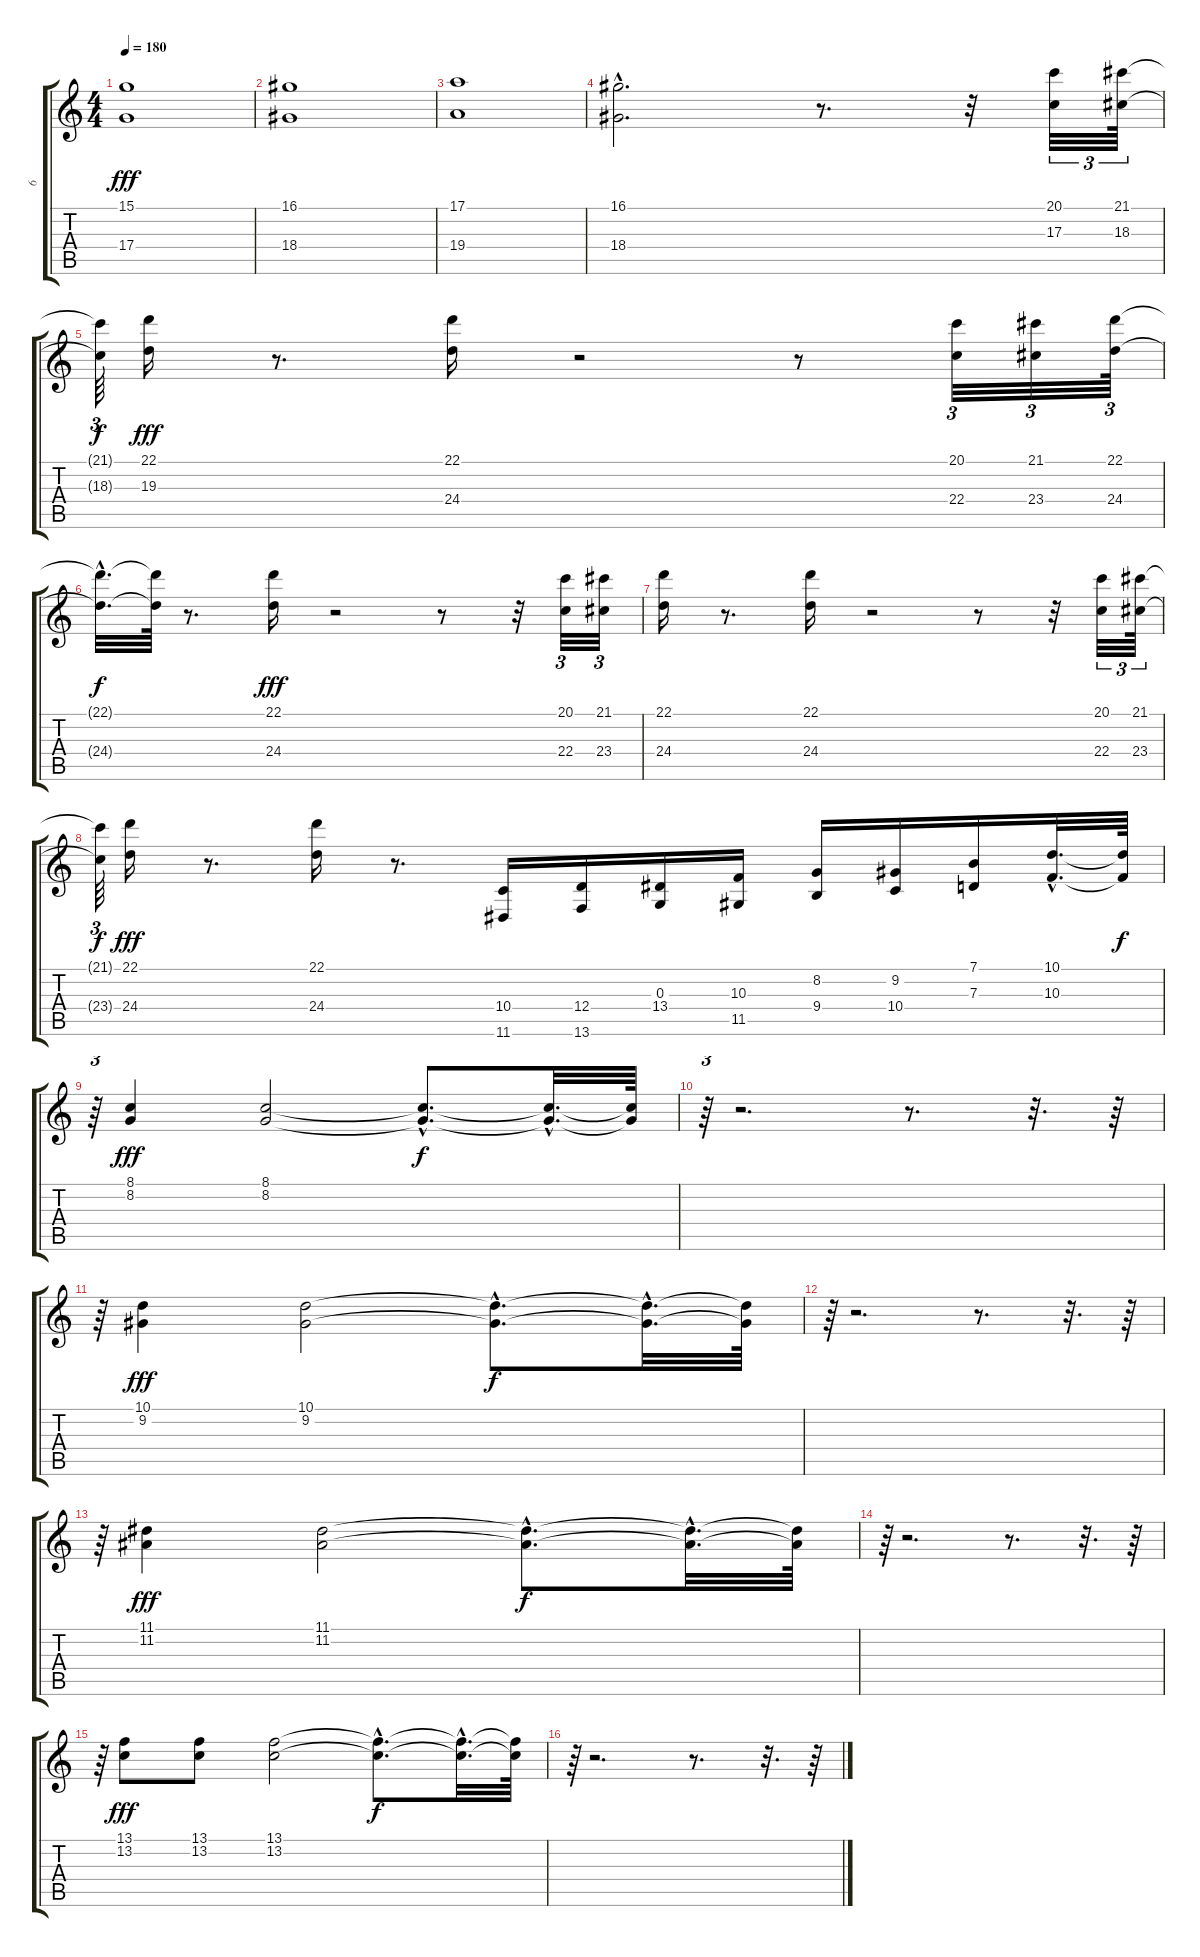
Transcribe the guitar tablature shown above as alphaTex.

\track ("6" "6") {instrument stringensemble1}
\staff {score tabs}
\tuning (E4 B3 G3 D3 A2 E2) {hide}
\ts (4 4)
\tempo 180
\clef g2
\ks c
(15.1 17.4).1{dy fff} |
(16.1 18.4).1 |
(17.1 19.4).1 |
(16.1{hac} 18.4{hac}).2{d} r.8{d} r.32 (20.1 17.3).32{tu (3 2)} (21.1 18.3).64{tu (3 2)} |
(21.1{t} 18.3{t}).64{tu (3 2) dy f} (22.1 19.3).16{dy fff} r.8{d} (22.1 24.4).16 r.2 r.8 (20.1 22.4).32{tu (3 2)} (21.1 23.4).32{tu (3 2)} (22.1 24.4).64{tu (3 2)} |
(22.1{hac t} 24.4{hac t}).32{d dy f} (22.1{t} 24.4{t}).64 r.8{d} (22.1 24.4).16{dy fff} r.2 r.8 r.32 (20.1 22.4).32{tu (3 2)} (21.1 23.4).32{tu (3 2)} |
(22.1 24.4).16 r.8{d} (22.1 24.4).16 r.2 r.8 r.32 (20.1 22.4).32{tu (3 2)} (21.1 23.4).64{tu (3 2)} |
(21.1{t} 23.4{t}).64{tu (3 2) dy f} (22.1 24.4).16{dy fff} r.8{d} (22.1 24.4).16 r.8{d} (10.4 11.6).16 (12.4 13.6).16 (0.3 13.4).16 (10.3 11.5).16 (8.2 9.4).16 (9.2 10.4).16 (7.1 7.3).16 (10.1{hac} 10.3{hac}).32{d} (10.1{t} 10.3{t}).64{dy f} |
r.64{tu (3 2)} (8.1 8.2).4{dy fff} (8.1 8.2).2 (8.1{hac t} 8.2{hac t}).8{d dy f} (8.1{hac t} 8.2{hac t}).32{d} (8.1{t} 8.2{t}).64 |
r.64{tu (3 2)} r.2{d} r.8{d} r.32{d} r.64 |
r.64{tu (3 2)} (10.1 9.2).4{dy fff} (10.1 9.2).2 (10.1{hac t} 9.2{hac t}).8{d dy f} (10.1{hac t} 9.2{hac t}).32{d} (10.1{t} 9.2{t}).64 |
r.64{tu (3 2)} r.2{d} r.8{d} r.32{d} r.64 |
r.64{tu (3 2)} (11.1 11.2).4{dy fff} (11.1 11.2).2 (11.1{hac t} 11.2{hac t}).8{d dy f} (11.1{hac t} 11.2{hac t}).32{d} (11.1{t} 11.2{t}).64 |
r.64{tu (3 2)} r.2{d} r.8{d} r.32{d} r.64 |
r.64{tu (3 2)} (13.1 13.2).8{dy fff} (13.1 13.2).8 (13.1 13.2).2 (13.1{hac t} 13.2{hac t}).8{d dy f} (13.1{hac t} 13.2{hac t}).32{d} (13.1{t} 13.2{t}).64 |
r.64{tu (3 2)} r.2{d} r.8{d} r.32{d} r.64
